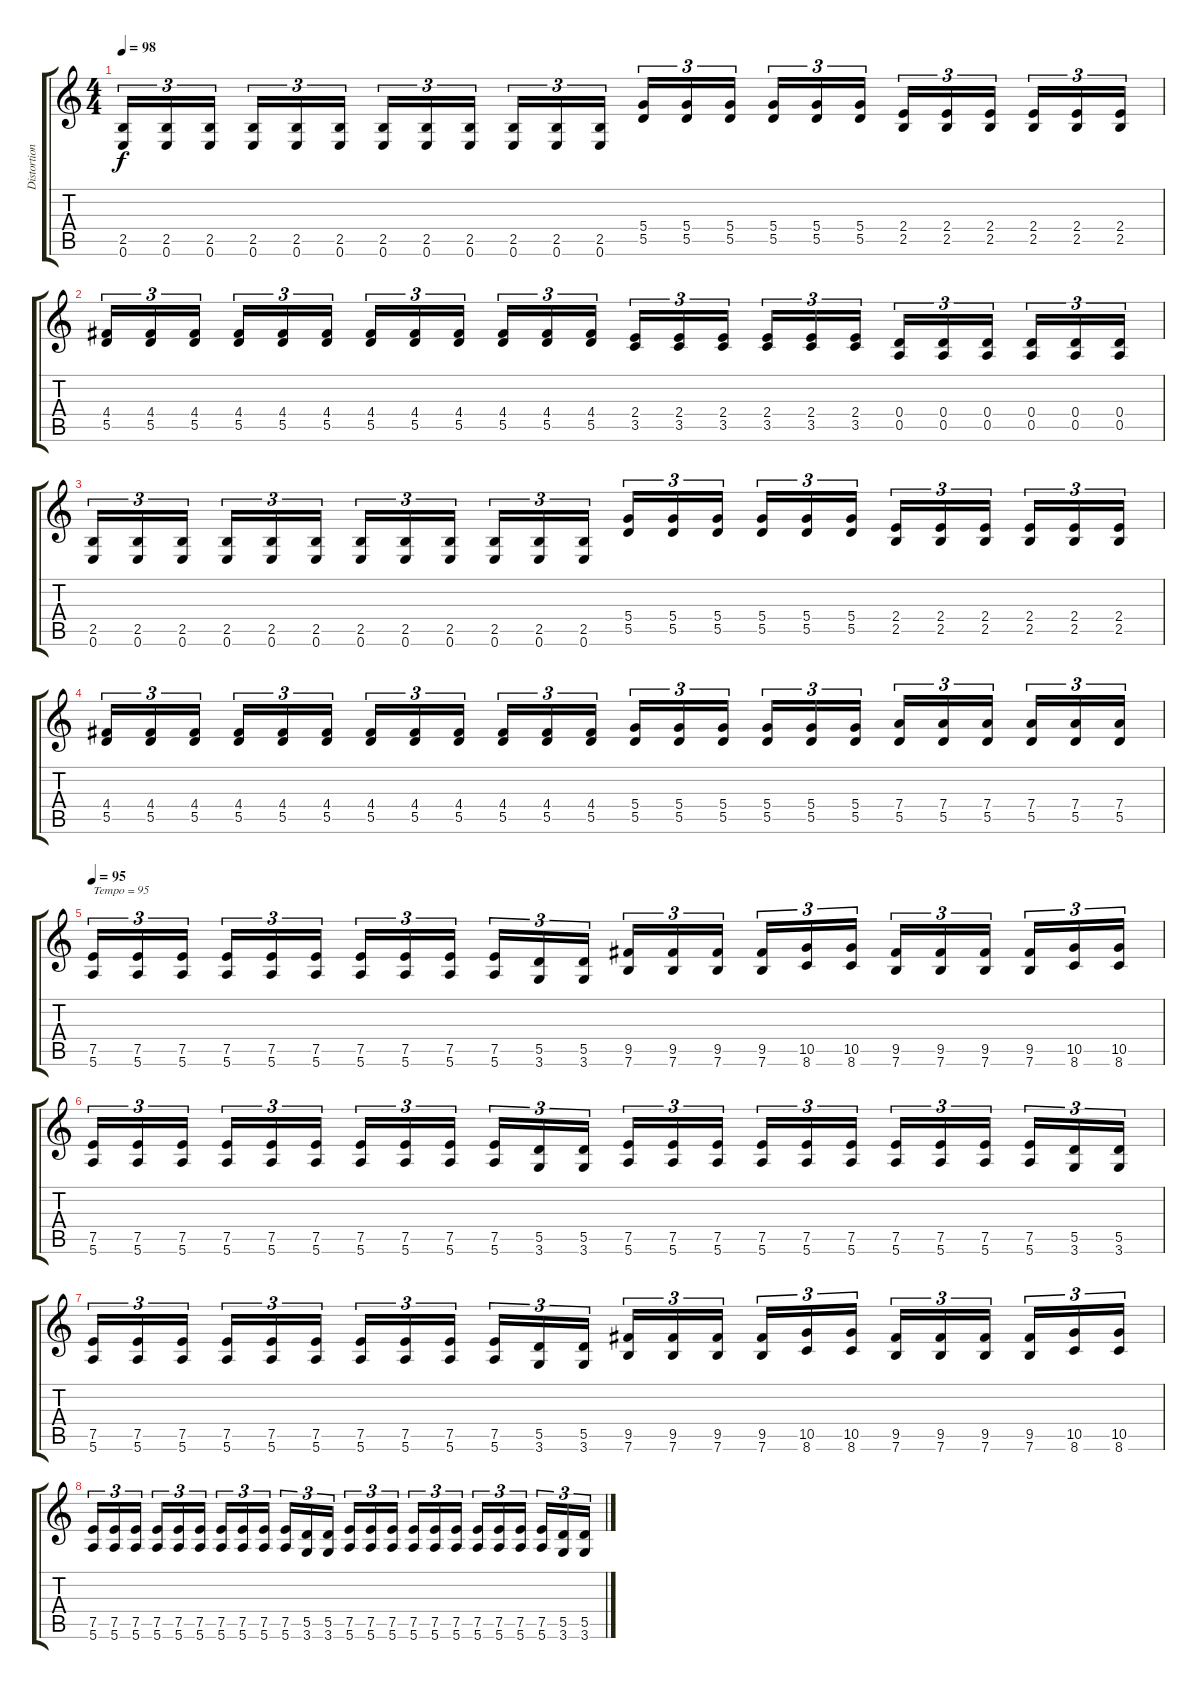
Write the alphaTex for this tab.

\track ("Distortion guitar 2" "Distortion") {instrument overdrivenguitar}
\staff {score tabs}
\tuning (E4 B3 G3 D3 A2 E2) {hide}
\ts (4 4)
\tempo 98
\clef g2
\ks c
(2.5 0.6).16{tu (3 2) dy f} (2.5 0.6).16{tu (3 2)} (2.5 0.6).16{tu (3 2)} (2.5 0.6).16{tu (3 2)} (2.5 0.6).16{tu (3 2)} (2.5 0.6).16{tu (3 2)} (2.5 0.6).16{tu (3 2)} (2.5 0.6).16{tu (3 2)} (2.5 0.6).16{tu (3 2)} (2.5 0.6).16{tu (3 2)} (2.5 0.6).16{tu (3 2)} (2.5 0.6).16{tu (3 2)} (5.4 5.5).16{tu (3 2)} (5.4 5.5).16{tu (3 2)} (5.4 5.5).16{tu (3 2)} (5.4 5.5).16{tu (3 2)} (5.4 5.5).16{tu (3 2)} (5.4 5.5).16{tu (3 2)} (2.4 2.5).16{tu (3 2)} (2.4 2.5).16{tu (3 2)} (2.4 2.5).16{tu (3 2)} (2.4 2.5).16{tu (3 2)} (2.4 2.5).16{tu (3 2)} (2.4 2.5).16{tu (3 2)} |
(4.4 5.5).16{tu (3 2)} (4.4 5.5).16{tu (3 2)} (4.4 5.5).16{tu (3 2)} (4.4 5.5).16{tu (3 2)} (4.4 5.5).16{tu (3 2)} (4.4 5.5).16{tu (3 2)} (4.4 5.5).16{tu (3 2)} (4.4 5.5).16{tu (3 2)} (4.4 5.5).16{tu (3 2)} (4.4 5.5).16{tu (3 2)} (4.4 5.5).16{tu (3 2)} (4.4 5.5).16{tu (3 2)} (2.4 3.5).16{tu (3 2)} (2.4 3.5).16{tu (3 2)} (2.4 3.5).16{tu (3 2)} (2.4 3.5).16{tu (3 2)} (2.4 3.5).16{tu (3 2)} (2.4 3.5).16{tu (3 2)} (0.4 0.5).16{tu (3 2)} (0.4 0.5).16{tu (3 2)} (0.4 0.5).16{tu (3 2)} (0.4 0.5).16{tu (3 2)} (0.4 0.5).16{tu (3 2)} (0.4 0.5).16{tu (3 2)} |
(2.5 0.6).16{tu (3 2)} (2.5 0.6).16{tu (3 2)} (2.5 0.6).16{tu (3 2)} (2.5 0.6).16{tu (3 2)} (2.5 0.6).16{tu (3 2)} (2.5 0.6).16{tu (3 2)} (2.5 0.6).16{tu (3 2)} (2.5 0.6).16{tu (3 2)} (2.5 0.6).16{tu (3 2)} (2.5 0.6).16{tu (3 2)} (2.5 0.6).16{tu (3 2)} (2.5 0.6).16{tu (3 2)} (5.4 5.5).16{tu (3 2)} (5.4 5.5).16{tu (3 2)} (5.4 5.5).16{tu (3 2)} (5.4 5.5).16{tu (3 2)} (5.4 5.5).16{tu (3 2)} (5.4 5.5).16{tu (3 2)} (2.4 2.5).16{tu (3 2)} (2.4 2.5).16{tu (3 2)} (2.4 2.5).16{tu (3 2)} (2.4 2.5).16{tu (3 2)} (2.4 2.5).16{tu (3 2)} (2.4 2.5).16{tu (3 2)} |
(4.4 5.5).16{tu (3 2)} (4.4 5.5).16{tu (3 2)} (4.4 5.5).16{tu (3 2)} (4.4 5.5).16{tu (3 2)} (4.4 5.5).16{tu (3 2)} (4.4 5.5).16{tu (3 2)} (4.4 5.5).16{tu (3 2)} (4.4 5.5).16{tu (3 2)} (4.4 5.5).16{tu (3 2)} (4.4 5.5).16{tu (3 2)} (4.4 5.5).16{tu (3 2)} (4.4 5.5).16{tu (3 2)} (5.4 5.5).16{tu (3 2)} (5.4 5.5).16{tu (3 2)} (5.4 5.5).16{tu (3 2)} (5.4 5.5).16{tu (3 2)} (5.4 5.5).16{tu (3 2)} (5.4 5.5).16{tu (3 2)} (7.4 5.5).16{tu (3 2)} (7.4 5.5).16{tu (3 2)} (7.4 5.5).16{tu (3 2)} (7.4 5.5).16{tu (3 2)} (7.4 5.5).16{tu (3 2)} (7.4 5.5).16{tu (3 2)} |
\tempo 95
(7.5 5.6).16{tu (3 2) txt "Tempo = 95" volume 16} (7.5 5.6).16{tu (3 2)} (7.5 5.6).16{tu (3 2)} (7.5 5.6).16{tu (3 2)} (7.5 5.6).16{tu (3 2)} (7.5 5.6).16{tu (3 2)} (7.5 5.6).16{tu (3 2)} (7.5 5.6).16{tu (3 2)} (7.5 5.6).16{tu (3 2)} (7.5 5.6).16{tu (3 2)} (5.5 3.6).16{tu (3 2)} (5.5 3.6).16{tu (3 2)} (9.5 7.6).16{tu (3 2)} (9.5 7.6).16{tu (3 2)} (9.5 7.6).16{tu (3 2)} (9.5 7.6).16{tu (3 2)} (10.5 8.6).16{tu (3 2)} (10.5 8.6).16{tu (3 2)} (9.5 7.6).16{tu (3 2)} (9.5 7.6).16{tu (3 2)} (9.5 7.6).16{tu (3 2)} (9.5 7.6).16{tu (3 2)} (10.5 8.6).16{tu (3 2)} (10.5 8.6).16{tu (3 2)} |
(7.5 5.6).16{tu (3 2)} (7.5 5.6).16{tu (3 2)} (7.5 5.6).16{tu (3 2)} (7.5 5.6).16{tu (3 2)} (7.5 5.6).16{tu (3 2)} (7.5 5.6).16{tu (3 2)} (7.5 5.6).16{tu (3 2)} (7.5 5.6).16{tu (3 2)} (7.5 5.6).16{tu (3 2)} (7.5 5.6).16{tu (3 2)} (5.5 3.6).16{tu (3 2)} (5.5 3.6).16{tu (3 2)} (7.5 5.6).16{tu (3 2)} (7.5 5.6).16{tu (3 2)} (7.5 5.6).16{tu (3 2)} (7.5 5.6).16{tu (3 2)} (7.5 5.6).16{tu (3 2)} (7.5 5.6).16{tu (3 2)} (7.5 5.6).16{tu (3 2)} (7.5 5.6).16{tu (3 2)} (7.5 5.6).16{tu (3 2)} (7.5 5.6).16{tu (3 2)} (5.5 3.6).16{tu (3 2)} (5.5 3.6).16{tu (3 2)} |
(7.5 5.6).16{tu (3 2)} (7.5 5.6).16{tu (3 2)} (7.5 5.6).16{tu (3 2)} (7.5 5.6).16{tu (3 2)} (7.5 5.6).16{tu (3 2)} (7.5 5.6).16{tu (3 2)} (7.5 5.6).16{tu (3 2)} (7.5 5.6).16{tu (3 2)} (7.5 5.6).16{tu (3 2)} (7.5 5.6).16{tu (3 2)} (5.5 3.6).16{tu (3 2)} (5.5 3.6).16{tu (3 2)} (9.5 7.6).16{tu (3 2)} (9.5 7.6).16{tu (3 2)} (9.5 7.6).16{tu (3 2)} (9.5 7.6).16{tu (3 2)} (10.5 8.6).16{tu (3 2)} (10.5 8.6).16{tu (3 2)} (9.5 7.6).16{tu (3 2)} (9.5 7.6).16{tu (3 2)} (9.5 7.6).16{tu (3 2)} (9.5 7.6).16{tu (3 2)} (10.5 8.6).16{tu (3 2)} (10.5 8.6).16{tu (3 2)} |
(7.5 5.6).16{tu (3 2)} (7.5 5.6).16{tu (3 2)} (7.5 5.6).16{tu (3 2)} (7.5 5.6).16{tu (3 2)} (7.5 5.6).16{tu (3 2)} (7.5 5.6).16{tu (3 2)} (7.5 5.6).16{tu (3 2)} (7.5 5.6).16{tu (3 2)} (7.5 5.6).16{tu (3 2)} (7.5 5.6).16{tu (3 2)} (5.5 3.6).16{tu (3 2)} (5.5 3.6).16{tu (3 2)} (7.5 5.6).16{tu (3 2)} (7.5 5.6).16{tu (3 2)} (7.5 5.6).16{tu (3 2)} (7.5 5.6).16{tu (3 2)} (7.5 5.6).16{tu (3 2)} (7.5 5.6).16{tu (3 2)} (7.5 5.6).16{tu (3 2)} (7.5 5.6).16{tu (3 2)} (7.5 5.6).16{tu (3 2)} (7.5 5.6).16{tu (3 2)} (5.5 3.6).16{tu (3 2)} (5.5 3.6).16{tu (3 2)}
